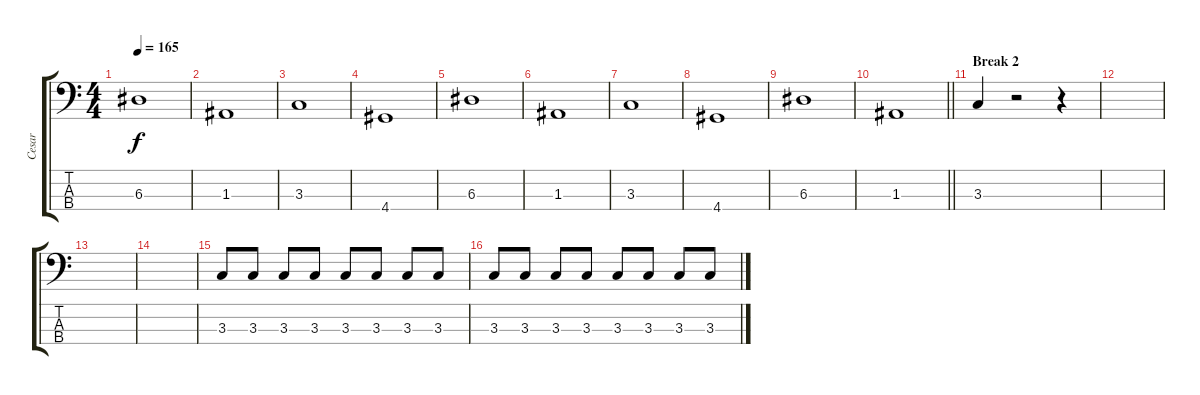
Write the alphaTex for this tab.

\track ("Cesar" "Cesar") {instrument electricbasspick}
\staff {score tabs}
\tuning (G2 D2 A1 E1) {hide}
\ts (4 4)
\tempo 165
\clef f4
\ks c
6.3.1{dy f} |
1.3.1 |
3.3.1 |
4.4.1 |
6.3.1 |
1.3.1 |
3.3.1 |
4.4.1 |
6.3.1 |
\barLineRight lightlight
1.3.1 |
\section ("" "Break 2")
3.3.4 r.2 r.4 |
|
|
|
3.3.8 3.3.8 3.3.8 3.3.8 3.3.8 3.3.8 3.3.8 3.3.8 |
3.3.8 3.3.8 3.3.8 3.3.8 3.3.8 3.3.8 3.3.8 3.3.8
